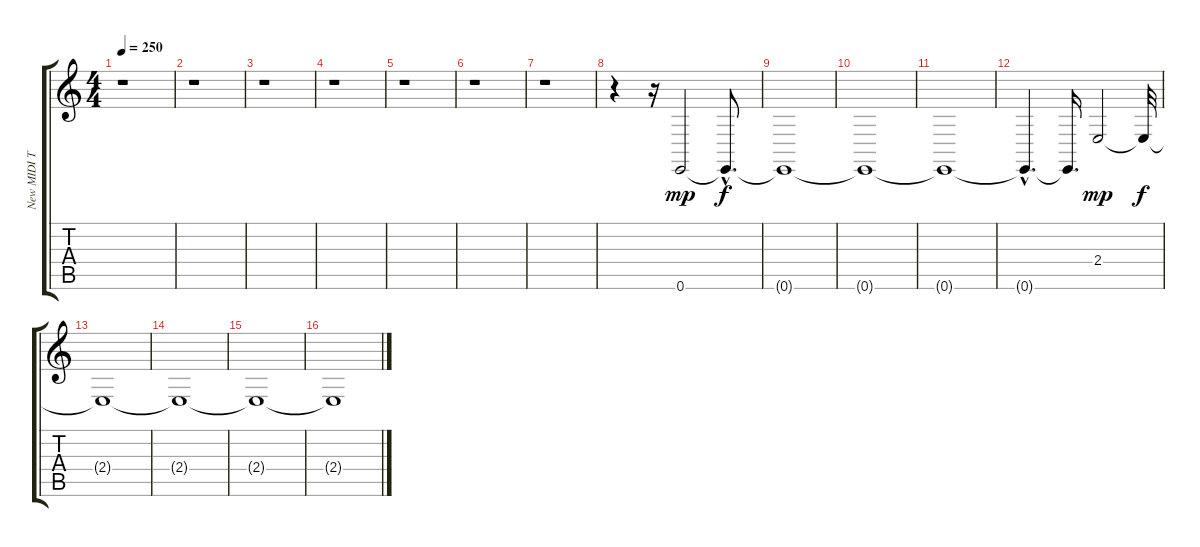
\track ("New MIDI Track" "New MIDI T") {instrument seashore}
\staff {score tabs}
\tuning (E4 B3 G3 D3 A2 E2) {hide}
\ts (4 4)
\tempo 250
\clef g2
\ks c
r.1{dy f} |
r.1 |
r.1 |
r.1 |
r.1 |
r.1 |
r.1 |
r.4 r.16 0.6.2{dy mp} 0.6{hac t}.8{d dy f} |
0.6{t}.1 |
0.6{t}.1 |
0.6{t}.1 |
0.6{hac t}.4{d} 0.6{t}.16{d} 2.4.2{dy mp} 2.4{t}.32{dy f} |
2.4{t}.1 |
2.4{t}.1 |
2.4{t}.1 |
2.4{t}.1
